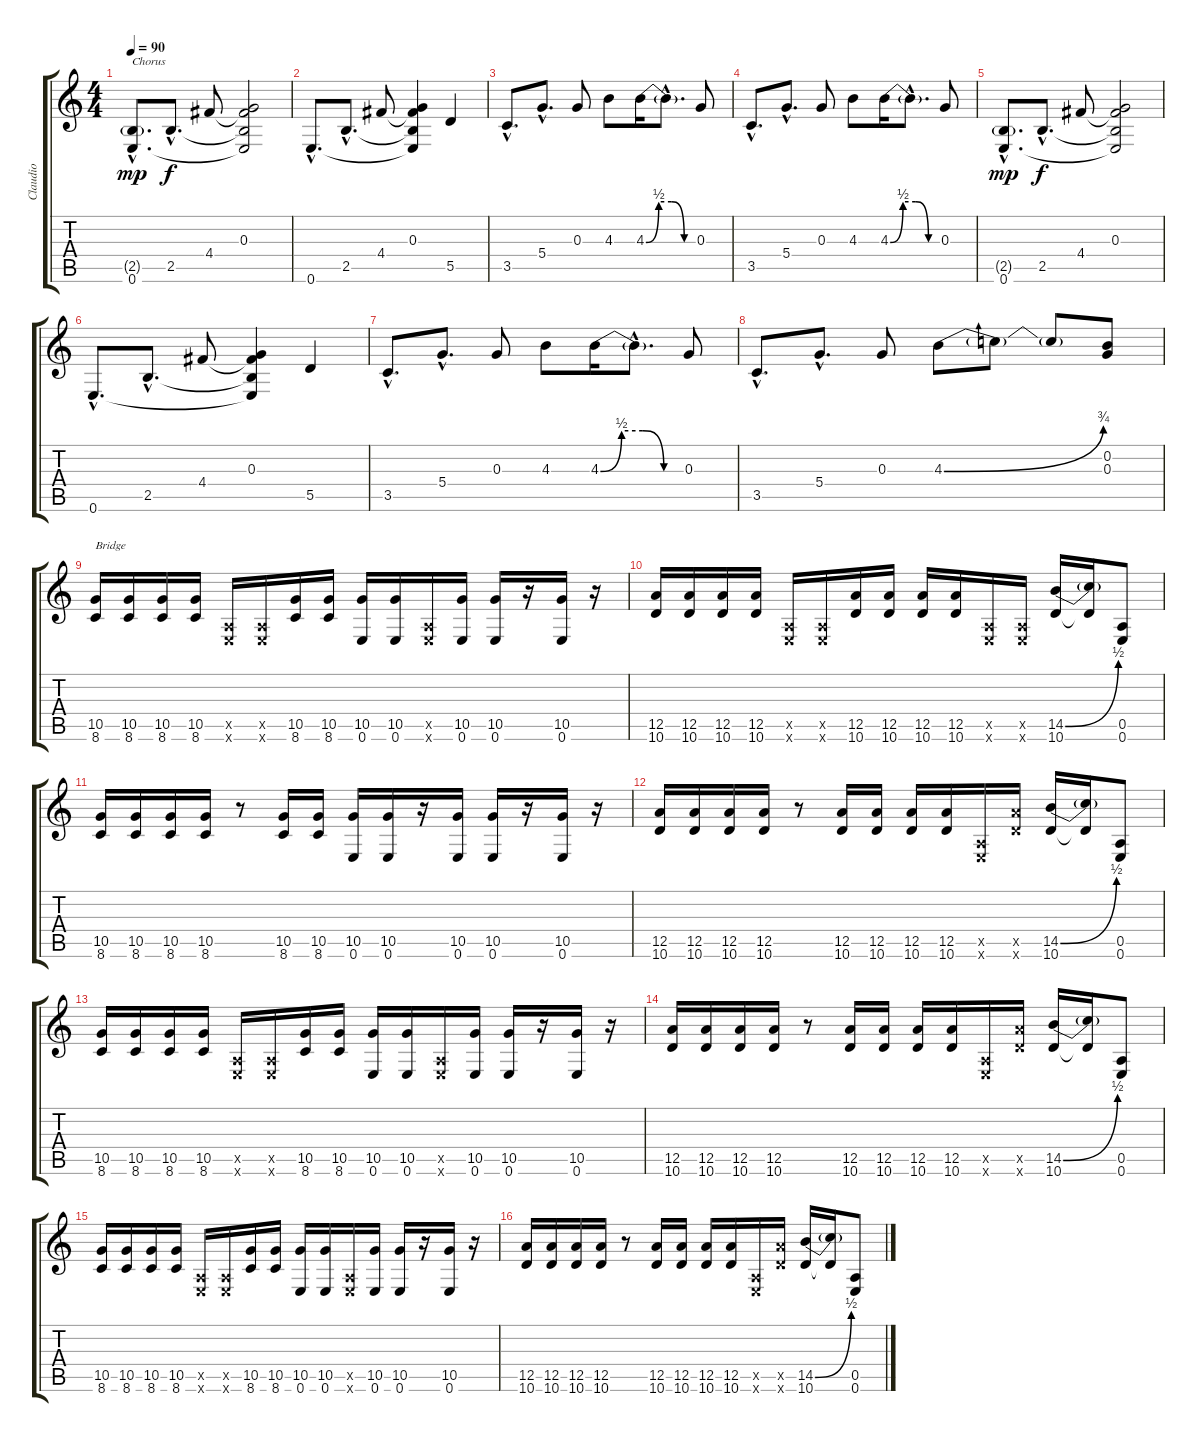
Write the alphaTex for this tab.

\track ("Claudio" "Claudio") {instrument distortionguitar}
\staff {score tabs}
\tuning (E4 B3 G3 D3 A2 E2) {hide}
\ts (4 4)
\tempo 90
\clef g2
\ks c
(2.5{g hac} 0.6{hac}).8{d txt "Chorus" dy mp} 2.5{hac}.8{d dy f} 4.4.8 (0.3 4.4{t} 2.5{t} 0.6{t}).2 |
0.6{hac}.8{d} 2.5{hac}.8{d} 4.4.8 (0.3 4.4{t} 2.5{t} 0.6{t}).4 5.5.4 |
3.5{hac}.8{d} 5.4{hac}.8{d} 0.3.8 4.3.8 4.3{be (custom 0 0 15 2 30 2 45 0 60 0)}.16 4.3{hac t}.8{d} 0.3.8 |
3.5{hac}.8{d} 5.4{hac}.8{d} 0.3.8 4.3.8 4.3{be (custom 0 0 15 2 30 2 45 0 60 0)}.16 4.3{hac t}.8{d} 0.3.8 |
(2.5{g hac} 0.6{hac}).8{d dy mp} 2.5{hac}.8{d dy f} 4.4.8 (0.3 4.4{t} 2.5{t} 0.6{t}).2 |
0.6{hac}.8{d} 2.5{hac}.8{d} 4.4.8 (0.3 4.4{t} 2.5{t} 0.6{t}).4 5.5.4 |
3.5{hac}.8{d} 5.4{hac}.8{d} 0.3.8 4.3.8 4.3{be (custom 0 0 15 2 30 2 45 0 60 0)}.16 4.3{hac t}.8{d} 0.3.8 |
3.5{hac}.8{d} 5.4{hac}.8{d} 0.3.8 4.3{be (bend 0 0 60 3)}.8 4.3{t}.8 4.3{t}.8 (0.2 0.3).8 |
(10.5 8.6).16{txt "Bridge"} (10.5 8.6).16 (10.5 8.6).16 (10.5 8.6).16 (0.5{x} 0.6{x}).16 (0.5{x} 0.6{x}).16 (10.5 8.6).16 (10.5 8.6).16 (10.5 0.6).16 (10.5 0.6).16 (0.5{x} 0.6{x}).16 (10.5 0.6).16 (10.5 0.6).16 r.16 (10.5 0.6).16 r.16 |
(12.5 10.6).16 (12.5 10.6).16 (12.5 10.6).16 (12.5 10.6).16 (0.5{x} 0.6{x}).16 (0.5{x} 0.6{x}).16 (12.5 10.6).16 (12.5 10.6).16 (12.5 10.6).16 (12.5 10.6).16 (0.5{x} 0.6{x}).16 (0.5{x} 0.6{x}).16 (14.5{be (bend 0 0 60 2)} 10.6).16 (14.5{t} 10.6{t}).16 (0.5 0.6).8 |
(10.5 8.6).16 (10.5 8.6).16 (10.5 8.6).16 (10.5 8.6).16 r.8 (10.5 8.6).16 (10.5 8.6).16 (10.5 0.6).16 (10.5 0.6).16 r.16 (10.5 0.6).16 (10.5 0.6).16 r.16 (10.5 0.6).16 r.16 |
(12.5 10.6).16 (12.5 10.6).16 (12.5 10.6).16 (12.5 10.6).16 r.8 (12.5 10.6).16 (12.5 10.6).16 (12.5 10.6).16 (12.5 10.6).16 (0.5{x} 0.6{x}).16 (12.5{x} 10.6{x}).16 (14.5{be (bend 0 0 60 2)} 10.6).16 (14.5{t} 10.6{t}).16 (0.5 0.6).8 |
(10.5 8.6).16 (10.5 8.6).16 (10.5 8.6).16 (10.5 8.6).16 (0.5{x} 0.6{x}).16 (0.5{x} 0.6{x}).16 (10.5 8.6).16 (10.5 8.6).16 (10.5 0.6).16 (10.5 0.6).16 (0.5{x} 0.6{x}).16 (10.5 0.6).16 (10.5 0.6).16 r.16 (10.5 0.6).16 r.16 |
(12.5 10.6).16 (12.5 10.6).16 (12.5 10.6).16 (12.5 10.6).16 r.8 (12.5 10.6).16 (12.5 10.6).16 (12.5 10.6).16 (12.5 10.6).16 (0.5{x} 0.6{x}).16 (12.5{x} 10.6{x}).16 (14.5{be (bend 0 0 60 2)} 10.6).16 (14.5{t} 10.6{t}).16 (0.5 0.6).8 |
(10.5 8.6).16 (10.5 8.6).16 (10.5 8.6).16 (10.5 8.6).16 (0.5{x} 0.6{x}).16 (0.5{x} 0.6{x}).16 (10.5 8.6).16 (10.5 8.6).16 (10.5 0.6).16 (10.5 0.6).16 (0.5{x} 0.6{x}).16 (10.5 0.6).16 (10.5 0.6).16 r.16 (10.5 0.6).16 r.16 |
(12.5 10.6).16 (12.5 10.6).16 (12.5 10.6).16 (12.5 10.6).16 r.8 (12.5 10.6).16 (12.5 10.6).16 (12.5 10.6).16 (12.5 10.6).16 (0.5{x} 0.6{x}).16 (12.5{x} 10.6{x}).16 (14.5{be (bend 0 0 60 2)} 10.6).16 (14.5{t} 10.6{t}).16 (0.5 0.6).8
